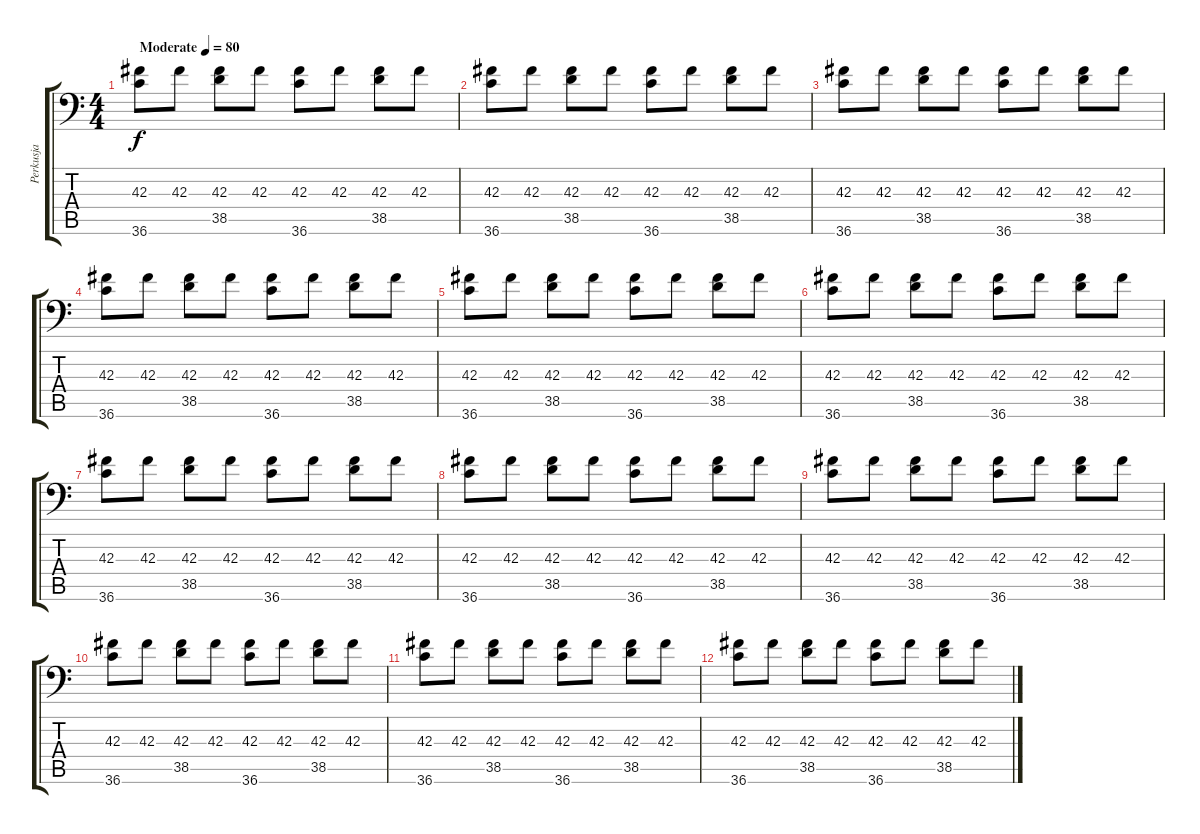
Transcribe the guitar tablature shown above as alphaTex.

\track ("Perkusja" "Perkusja") {instrument acousticgrandpiano}
\staff {score tabs}
\tuning (C-1 C-1 C-1 C-1 C-1 C-1) {hide}
\ts (4 4)
\tempo (80 "Moderate")
\clef f4
\ks c
(42.3 36.6).8{dy f instrument acousticgrandpiano} 42.3.8 (42.3 38.5).8 42.3.8 (42.3 36.6).8 42.3.8 (42.3 38.5).8 42.3.8 |
(42.3 36.6).8 42.3.8 (42.3 38.5).8 42.3.8 (42.3 36.6).8 42.3.8 (42.3 38.5).8 42.3.8 |
(42.3 36.6).8 42.3.8 (42.3 38.5).8 42.3.8 (42.3 36.6).8 42.3.8 (42.3 38.5).8 42.3.8 |
(42.3 36.6).8 42.3.8 (42.3 38.5).8 42.3.8 (42.3 36.6).8 42.3.8 (42.3 38.5).8 42.3.8 |
(42.3 36.6).8 42.3.8 (42.3 38.5).8 42.3.8 (42.3 36.6).8 42.3.8 (42.3 38.5).8 42.3.8 |
(42.3 36.6).8 42.3.8 (42.3 38.5).8 42.3.8 (42.3 36.6).8 42.3.8 (42.3 38.5).8 42.3.8 |
(42.3 36.6).8 42.3.8 (42.3 38.5).8 42.3.8 (42.3 36.6).8 42.3.8 (42.3 38.5).8 42.3.8 |
(42.3 36.6).8 42.3.8 (42.3 38.5).8 42.3.8 (42.3 36.6).8 42.3.8 (42.3 38.5).8 42.3.8 |
(42.3 36.6).8 42.3.8 (42.3 38.5).8 42.3.8 (42.3 36.6).8 42.3.8 (42.3 38.5).8 42.3.8 |
(42.3 36.6).8 42.3.8 (42.3 38.5).8 42.3.8 (42.3 36.6).8 42.3.8 (42.3 38.5).8 42.3.8 |
(42.3 36.6).8 42.3.8 (42.3 38.5).8 42.3.8 (42.3 36.6).8 42.3.8 (42.3 38.5).8 42.3.8 |
(42.3 36.6).8 42.3.8 (42.3 38.5).8 42.3.8 (42.3 36.6).8 42.3.8 (42.3 38.5).8 42.3.8
